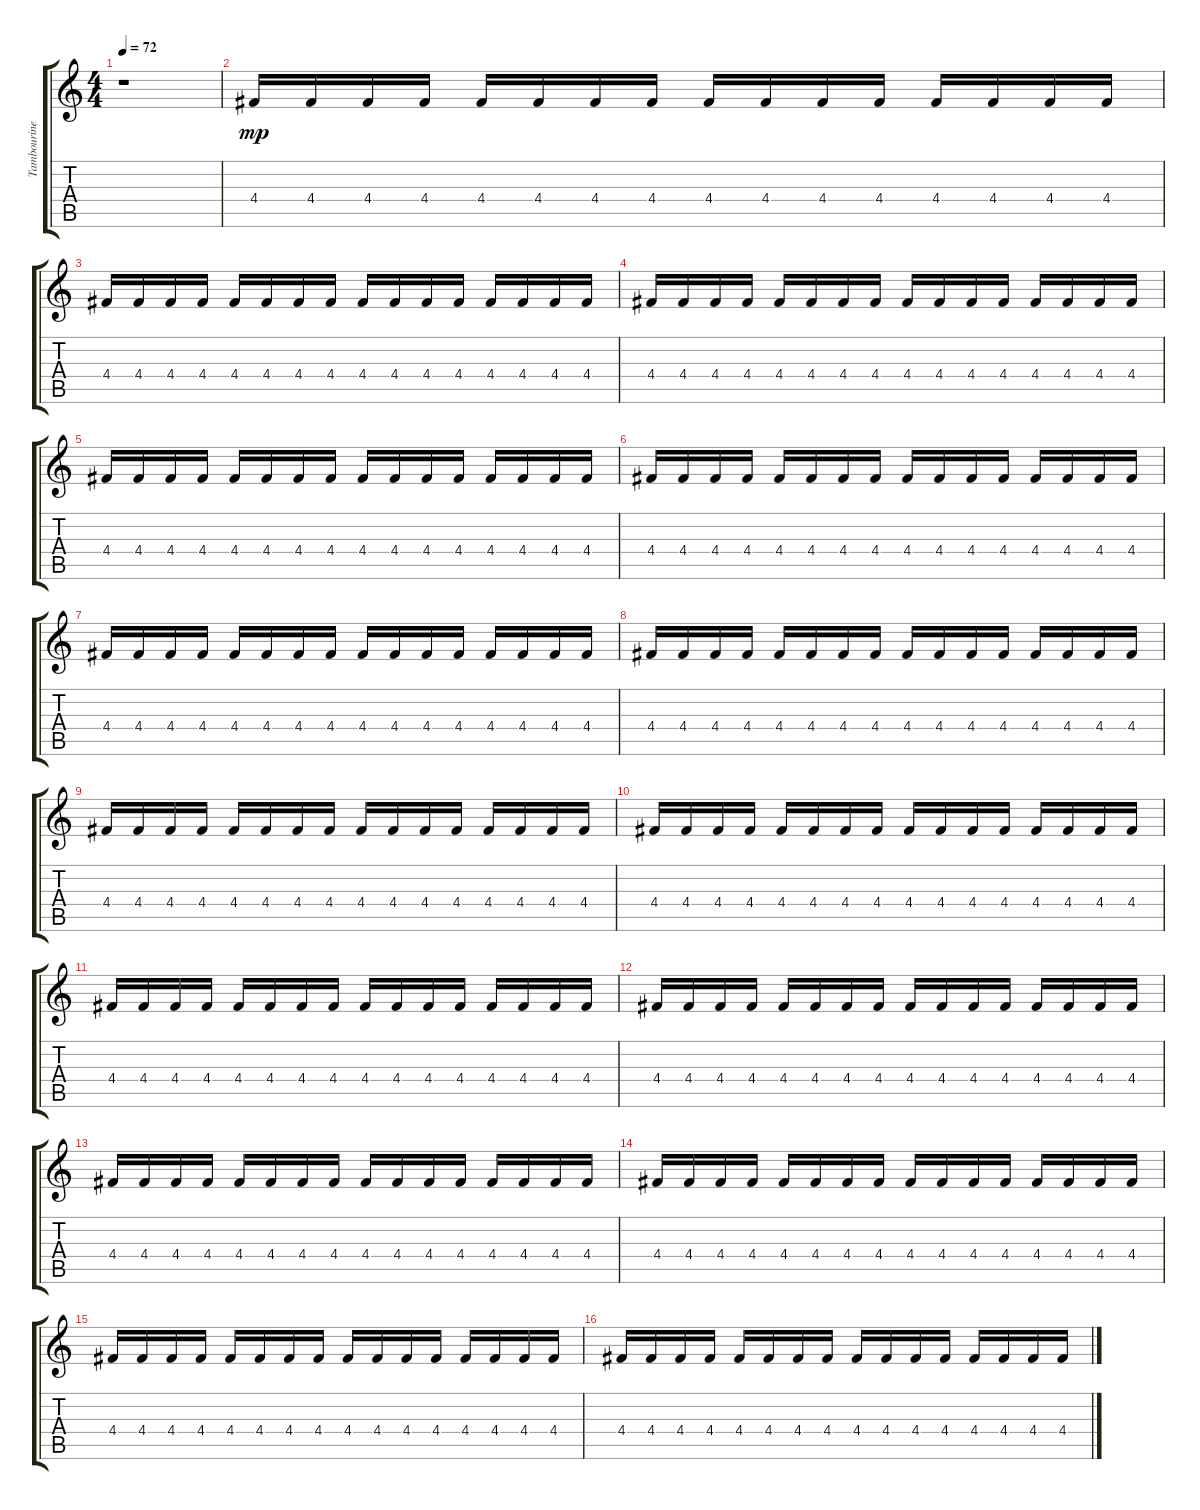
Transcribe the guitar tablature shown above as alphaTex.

\track ("Tambourine" "Tambourine") {instrument acousticguitarnylon}
\staff {score tabs}
\tuning (E4 B3 G3 D3 A2 E2) {hide}
\ts (4 4)
\tempo 72
\clef g2
\ks c
r.1{dy mp instrument acousticguitarnylon} |
4.4.16 4.4.16 4.4.16 4.4.16 4.4.16 4.4.16 4.4.16 4.4.16 4.4.16 4.4.16 4.4.16 4.4.16 4.4.16 4.4.16 4.4.16 4.4.16 |
4.4.16 4.4.16 4.4.16 4.4.16 4.4.16 4.4.16 4.4.16 4.4.16 4.4.16 4.4.16 4.4.16 4.4.16 4.4.16 4.4.16 4.4.16 4.4.16 |
4.4.16 4.4.16 4.4.16 4.4.16 4.4.16 4.4.16 4.4.16 4.4.16 4.4.16 4.4.16 4.4.16 4.4.16 4.4.16 4.4.16 4.4.16 4.4.16 |
4.4.16 4.4.16 4.4.16 4.4.16 4.4.16 4.4.16 4.4.16 4.4.16 4.4.16 4.4.16 4.4.16 4.4.16 4.4.16 4.4.16 4.4.16 4.4.16 |
4.4.16 4.4.16 4.4.16 4.4.16 4.4.16 4.4.16 4.4.16 4.4.16 4.4.16 4.4.16 4.4.16 4.4.16 4.4.16 4.4.16 4.4.16 4.4.16 |
4.4.16 4.4.16 4.4.16 4.4.16 4.4.16 4.4.16 4.4.16 4.4.16 4.4.16 4.4.16 4.4.16 4.4.16 4.4.16 4.4.16 4.4.16 4.4.16 |
4.4.16 4.4.16 4.4.16 4.4.16 4.4.16 4.4.16 4.4.16 4.4.16 4.4.16 4.4.16 4.4.16 4.4.16 4.4.16 4.4.16 4.4.16 4.4.16 |
4.4.16 4.4.16 4.4.16 4.4.16 4.4.16 4.4.16 4.4.16 4.4.16 4.4.16 4.4.16 4.4.16 4.4.16 4.4.16 4.4.16 4.4.16 4.4.16 |
4.4.16 4.4.16 4.4.16 4.4.16 4.4.16 4.4.16 4.4.16 4.4.16 4.4.16 4.4.16 4.4.16 4.4.16 4.4.16 4.4.16 4.4.16 4.4.16 |
4.4.16 4.4.16 4.4.16 4.4.16 4.4.16 4.4.16 4.4.16 4.4.16 4.4.16 4.4.16 4.4.16 4.4.16 4.4.16 4.4.16 4.4.16 4.4.16 |
4.4.16 4.4.16 4.4.16 4.4.16 4.4.16 4.4.16 4.4.16 4.4.16 4.4.16 4.4.16 4.4.16 4.4.16 4.4.16 4.4.16 4.4.16 4.4.16 |
4.4.16 4.4.16 4.4.16 4.4.16 4.4.16 4.4.16 4.4.16 4.4.16 4.4.16 4.4.16 4.4.16 4.4.16 4.4.16 4.4.16 4.4.16 4.4.16 |
4.4.16 4.4.16 4.4.16 4.4.16 4.4.16 4.4.16 4.4.16 4.4.16 4.4.16 4.4.16 4.4.16 4.4.16 4.4.16 4.4.16 4.4.16 4.4.16 |
4.4.16 4.4.16 4.4.16 4.4.16 4.4.16 4.4.16 4.4.16 4.4.16 4.4.16 4.4.16 4.4.16 4.4.16 4.4.16 4.4.16 4.4.16 4.4.16 |
4.4.16 4.4.16 4.4.16 4.4.16 4.4.16 4.4.16 4.4.16 4.4.16 4.4.16 4.4.16 4.4.16 4.4.16 4.4.16 4.4.16 4.4.16 4.4.16
